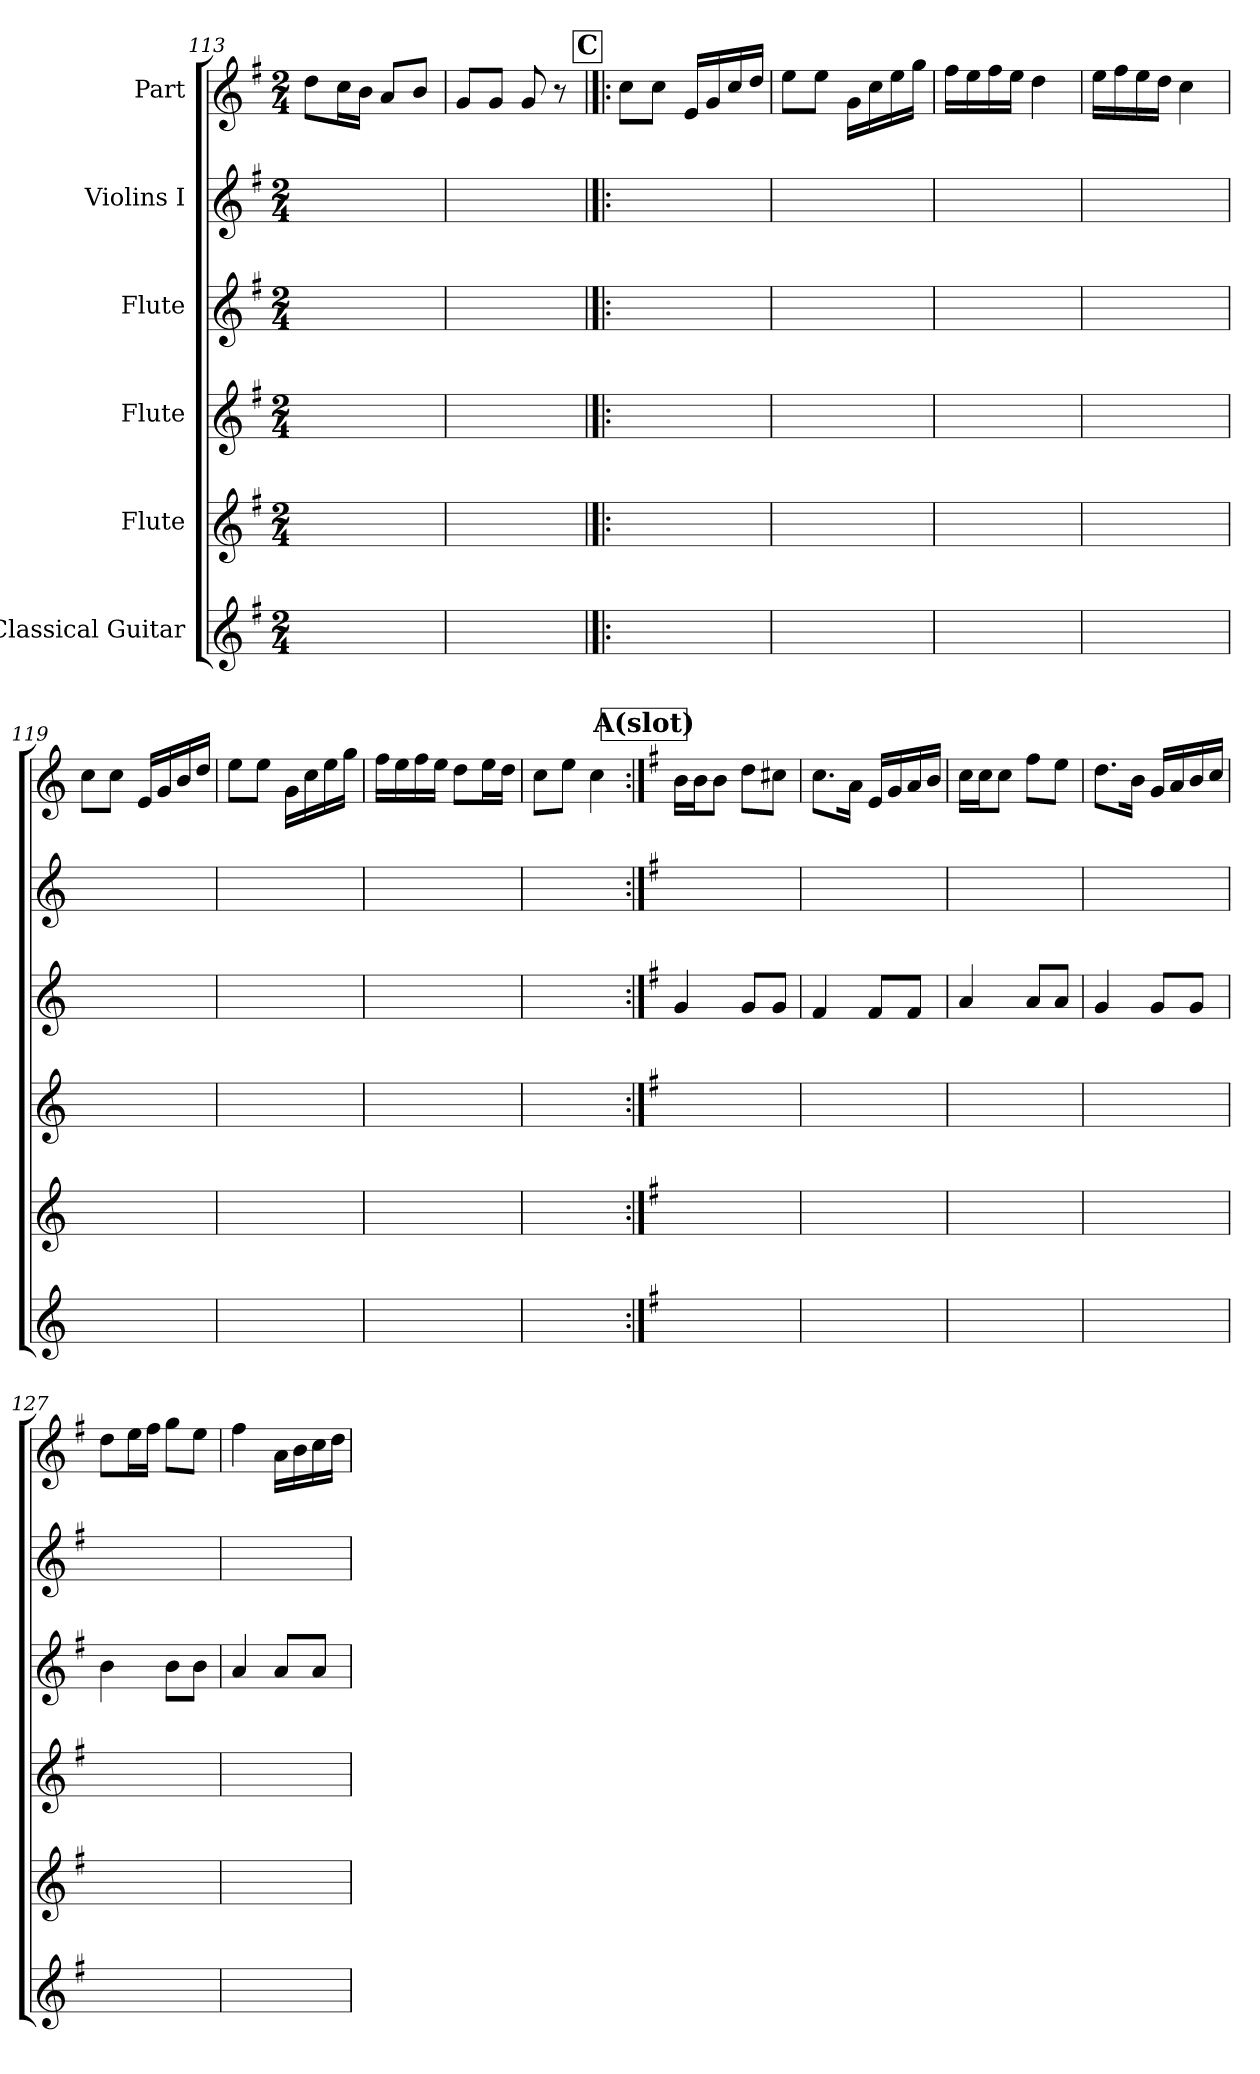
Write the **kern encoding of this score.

**kern	**kern	**kern	**kern	**kern	**kern
*part6	*part5	*part4	*part3	*part2	*part1
*staff6	*staff5	*staff4	*staff3	*staff2	*staff1
*I"Classical Guitar	*I"Flute	*I"Flute	*I"Flute	*I"Violins I	*I"Part
*clefG2	*clefG2	*clefG2	*clefG2	*clefG2	*clefG2
*ITrd7c12	*	*	*	*	*
*k[f#]	*k[f#]	*k[f#]	*k[f#]	*k[f#]	*k[f#]
*G:	*G:	*G:	*G:	*G:	*G:
*M2/4	*M2/4	*M2/4	*M2/4	*M2/4	*M2/4
=113	=113	=113	=113	=113	=113
!LO:N:vis=1	!LO:N:vis=1	!LO:N:vis=1	!LO:N:vis=1	!LO:N:vis=1	!
2ryy	2ryy	2ryy	2ryy	2ryy	8ddL
.	.	.	.	.	16ccL
.	.	.	.	.	16bJJ
.	.	.	.	.	8aL
.	.	.	.	.	8bJ
=114	=114	=114	=114	=114	=114
!LO:N:vis=1	!LO:N:vis=1	!LO:N:vis=1	!LO:N:vis=1	!LO:N:vis=1	!
2ryy	2ryy	2ryy	2ryy	2ryy	8gL
.	.	.	.	.	8gJ
.	.	.	.	.	8g
.	.	.	.	.	8r
!!LO:REH:place=s1:t=C
=115!|:	=115!|:	=115!|:	=115!|:	=115!|:	=115!|:
*k[]	*k[]	*k[]	*k[]	*k[]	*k[]
*C:	*C:	*C:	*C:	*C:	*C:
!LO:N:vis=1	!LO:N:vis=1	!LO:N:vis=1	!LO:N:vis=1	!LO:N:vis=1	!
2ryy	2ryy	2ryy	2ryy	2ryy	8ccL
.	.	.	.	.	8ccJ
.	.	.	.	.	16eLL
.	.	.	.	.	16g
.	.	.	.	.	16cc
.	.	.	.	.	16ddJJ
=116	=116	=116	=116	=116	=116
!LO:N:vis=1	!LO:N:vis=1	!LO:N:vis=1	!LO:N:vis=1	!LO:N:vis=1	!
2ryy	2ryy	2ryy	2ryy	2ryy	8eeL
.	.	.	.	.	8eeJ
.	.	.	.	.	16gLL
.	.	.	.	.	16cc
.	.	.	.	.	16ee
.	.	.	.	.	16ggJJ
=117	=117	=117	=117	=117	=117
!LO:N:vis=1	!LO:N:vis=1	!LO:N:vis=1	!LO:N:vis=1	!LO:N:vis=1	!
2ryy	2ryy	2ryy	2ryy	2ryy	16ffLL
.	.	.	.	.	16ee
.	.	.	.	.	16ff
.	.	.	.	.	16eeJJ
.	.	.	.	.	4dd
=118	=118	=118	=118	=118	=118
!LO:N:vis=1	!LO:N:vis=1	!LO:N:vis=1	!LO:N:vis=1	!LO:N:vis=1	!
2ryy	2ryy	2ryy	2ryy	2ryy	16eeLL
.	.	.	.	.	16ff
.	.	.	.	.	16ee
.	.	.	.	.	16ddJJ
.	.	.	.	.	4cc
=119	=119	=119	=119	=119	=119
!LO:N:vis=1	!LO:N:vis=1	!LO:N:vis=1	!LO:N:vis=1	!LO:N:vis=1	!
2ryy	2ryy	2ryy	2ryy	2ryy	8ccL
.	.	.	.	.	8ccJ
.	.	.	.	.	16eLL
.	.	.	.	.	16g
.	.	.	.	.	16b
.	.	.	.	.	16ddJJ
=120	=120	=120	=120	=120	=120
!LO:N:vis=1	!LO:N:vis=1	!LO:N:vis=1	!LO:N:vis=1	!LO:N:vis=1	!
2ryy	2ryy	2ryy	2ryy	2ryy	8eeL
.	.	.	.	.	8eeJ
.	.	.	.	.	16gLL
.	.	.	.	.	16cc
.	.	.	.	.	16ee
.	.	.	.	.	16ggJJ
=121	=121	=121	=121	=121	=121
!LO:N:vis=1	!LO:N:vis=1	!LO:N:vis=1	!LO:N:vis=1	!LO:N:vis=1	!
2ryy	2ryy	2ryy	2ryy	2ryy	16ffLL
.	.	.	.	.	16ee
.	.	.	.	.	16ff
.	.	.	.	.	16eeJJ
.	.	.	.	.	8ddL
.	.	.	.	.	16eeL
.	.	.	.	.	16ddJJ
=122	=122	=122	=122	=122	=122
!LO:N:vis=1	!LO:N:vis=1	!LO:N:vis=1	!LO:N:vis=1	!LO:N:vis=1	!
2ryy	2ryy	2ryy	2ryy	2ryy	8ccL
.	.	.	.	.	8eeJ
.	.	.	.	.	4cc
!!LO:REH:place=s1:t=A(slot)
=123:|!	=123:|!	=123:|!	=123:|!	=123:|!	=123:|!
*k[f#]	*k[f#]	*k[f#]	*k[f#]	*k[f#]	*k[f#]
*G:	*G:	*G:	*G:	*G:	*G:
!LO:N:vis=1	!LO:N:vis=1	!LO:N:vis=1	!	!LO:N:vis=1	!
2ryy	2ryy	2ryy	4g	2ryy	16bLL
.	.	.	.	.	16bJ
.	.	.	.	.	8bJ
.	.	.	8gL	.	8ddL
.	.	.	8gJ	.	8cc#XJ
=124	=124	=124	=124	=124	=124
!LO:N:vis=1	!LO:N:vis=1	!LO:N:vis=1	!	!LO:N:vis=1	!
2ryy	2ryy	2ryy	4f#	2ryy	8.ccL
.	.	.	.	.	16aJk
.	.	.	8f#L	.	16eLL
.	.	.	.	.	16g
.	.	.	8f#J	.	16a
.	.	.	.	.	16bJJ
=125	=125	=125	=125	=125	=125
!LO:N:vis=1	!LO:N:vis=1	!LO:N:vis=1	!	!LO:N:vis=1	!
2ryy	2ryy	2ryy	4a	2ryy	16ccLL
.	.	.	.	.	16ccJ
.	.	.	.	.	8ccJ
.	.	.	8aL	.	8ff#L
.	.	.	8aJ	.	8eeJ
=126	=126	=126	=126	=126	=126
!LO:N:vis=1	!LO:N:vis=1	!LO:N:vis=1	!	!LO:N:vis=1	!
2ryy	2ryy	2ryy	4g	2ryy	8.ddL
.	.	.	.	.	16bJk
.	.	.	8gL	.	16gLL
.	.	.	.	.	16a
.	.	.	8gJ	.	16b
.	.	.	.	.	16ccJJ
=127	=127	=127	=127	=127	=127
!LO:N:vis=1	!LO:N:vis=1	!LO:N:vis=1	!	!LO:N:vis=1	!
2ryy	2ryy	2ryy	4b	2ryy	8ddL
.	.	.	.	.	16eeL
.	.	.	.	.	16ff#JJ
.	.	.	8bL	.	8ggL
.	.	.	8bJ	.	8eeJ
=128	=128	=128	=128	=128	=128
!LO:N:vis=1	!LO:N:vis=1	!LO:N:vis=1	!	!LO:N:vis=1	!
2ryy	2ryy	2ryy	4a	2ryy	4ff#
.	.	.	8aL	.	16aLL
.	.	.	.	.	16b
.	.	.	8aJ	.	16cc
.	.	.	.	.	16ddJJ
=	=	=	=	=	=
*-	*-	*-	*-	*-	*-
